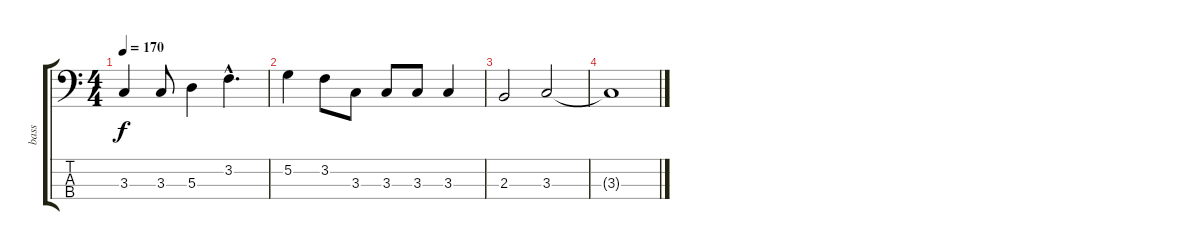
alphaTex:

\track ("bass" "bass") {instrument electricbasspick}
\staff {score tabs}
\tuning (G2 D2 A1 E1) {hide}
\ts (4 4)
\tempo 170
\clef f4
\ks c
3.3.4{dy f} 3.3.8 5.3.4 3.2{hac}.4{d} |
5.2.4 3.2.8 3.3.8 3.3.8 3.3.8 3.3.4 |
2.3.2 3.3.2 |
3.3{t}.1
